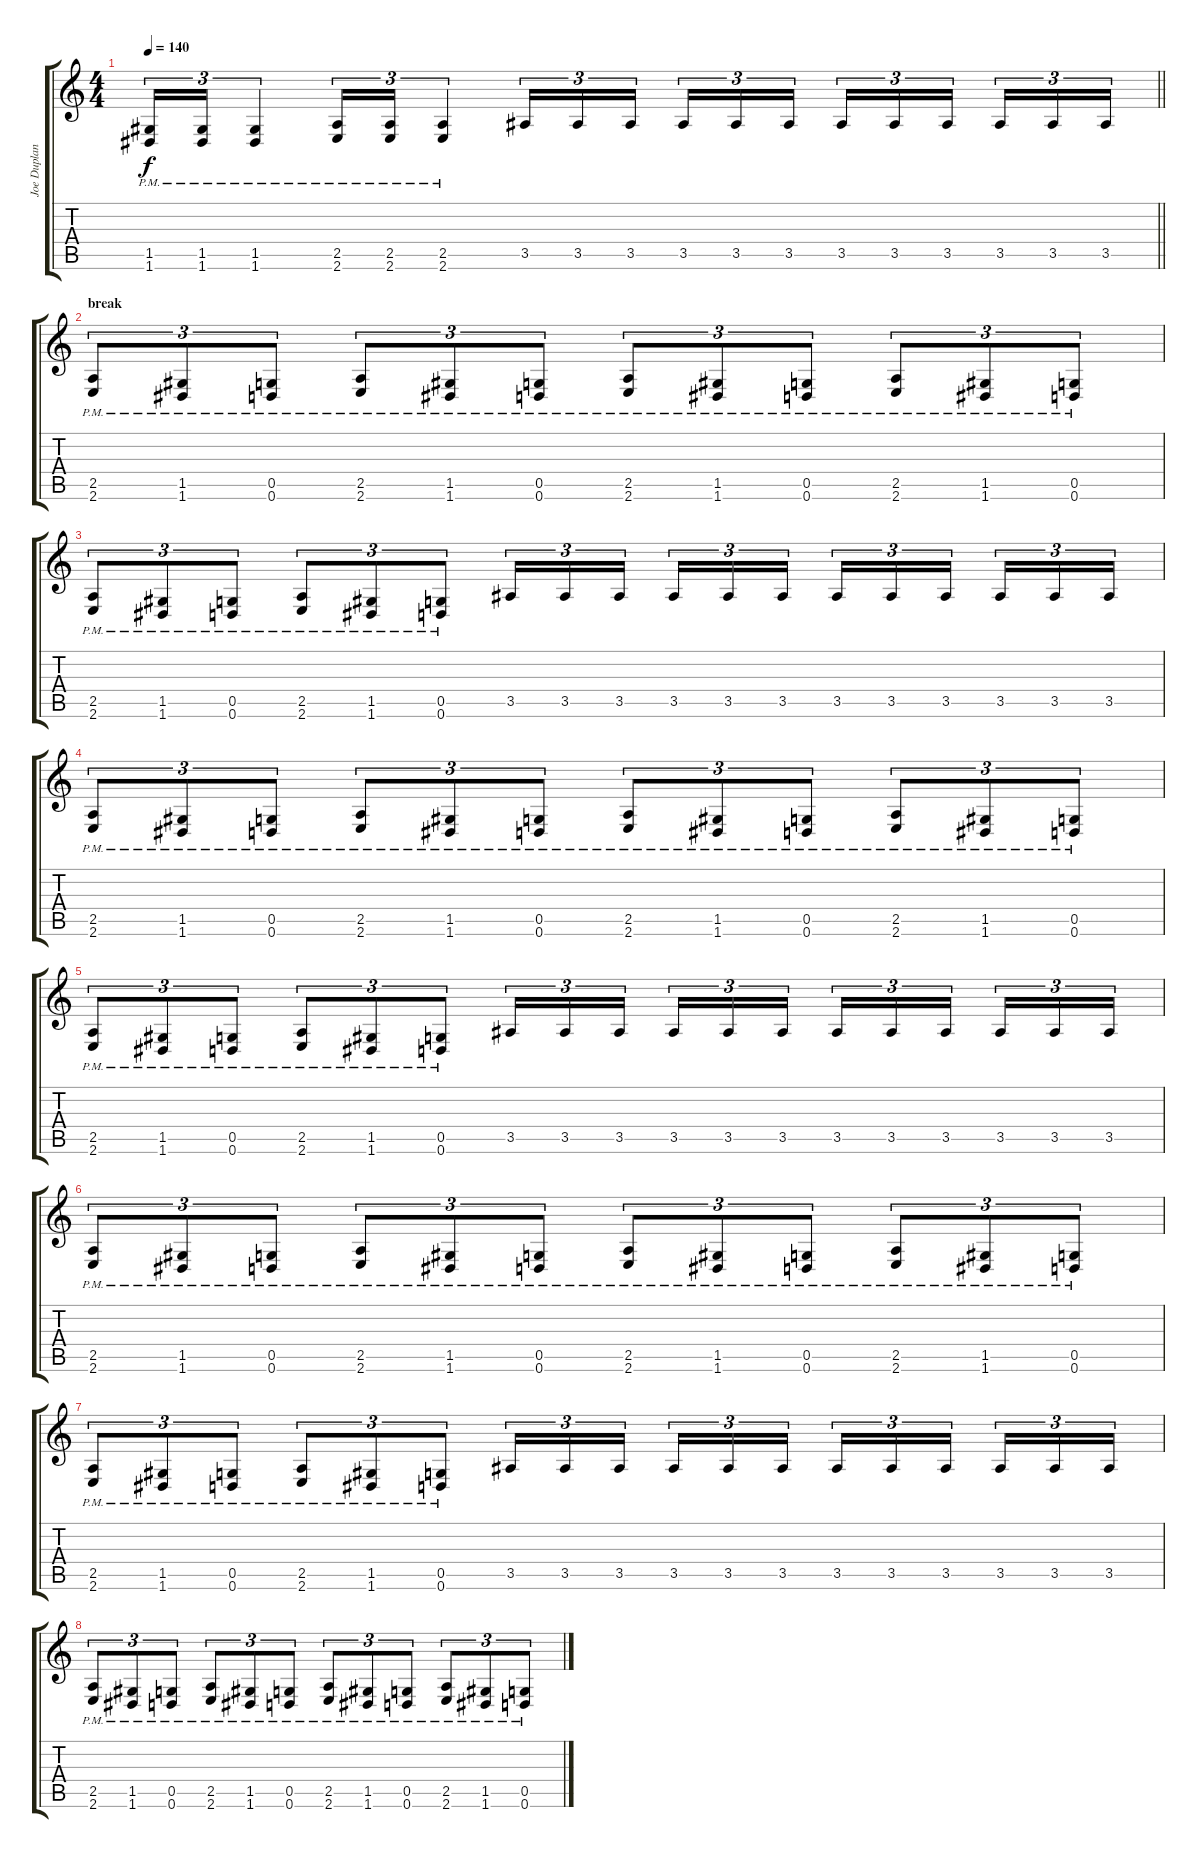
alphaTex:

\track ("Joe Duplantier" "Joe Duplan") {instrument overdrivenguitar}
\staff {score tabs}
\tuning (D4 A3 F3 C3 G2 D2) {hide}
\ts (4 4)
\tempo 140
\clef g2
\barLineRight lightlight
\ks c
(1.5 1.6{pm}).16{tu (3 2) dy f} (1.5 1.6{pm}).16{tu (3 2)} (1.5 1.6{pm}).4{tu (3 2)} (2.5 2.6{pm}).16{tu (3 2)} (2.5 2.6{pm}).16{tu (3 2)} (2.5 2.6{pm}).4{tu (3 2)} 3.5.16{tu (3 2)} 3.5.16{tu (3 2)} 3.5.16{tu (3 2) beam splitsecondary} 3.5.16{tu (3 2)} 3.5.16{tu (3 2)} 3.5.16{tu (3 2)} 3.5.16{tu (3 2)} 3.5.16{tu (3 2)} 3.5.16{tu (3 2) beam splitsecondary} 3.5.16{tu (3 2)} 3.5.16{tu (3 2)} 3.5.16{tu (3 2)} |
\section ("" "break")
(2.5 2.6{pm}).8{tu (3 2)} (1.5 1.6{pm}).8{tu (3 2)} (0.5 0.6{pm}).8{tu (3 2)} (2.5 2.6{pm}).8{tu (3 2)} (1.5 1.6{pm}).8{tu (3 2)} (0.5 0.6{pm}).8{tu (3 2)} (2.5 2.6{pm}).8{tu (3 2)} (1.5 1.6{pm}).8{tu (3 2)} (0.5 0.6{pm}).8{tu (3 2)} (2.5 2.6{pm}).8{tu (3 2)} (1.5 1.6{pm}).8{tu (3 2)} (0.5 0.6{pm}).8{tu (3 2)} |
(2.5 2.6{pm}).8{tu (3 2)} (1.5 1.6{pm}).8{tu (3 2)} (0.5 0.6{pm}).8{tu (3 2)} (2.5 2.6{pm}).8{tu (3 2)} (1.5 1.6{pm}).8{tu (3 2)} (0.5 0.6{pm}).8{tu (3 2)} 3.5.16{tu (3 2)} 3.5.16{tu (3 2)} 3.5.16{tu (3 2) beam splitsecondary} 3.5.16{tu (3 2)} 3.5.16{tu (3 2)} 3.5.16{tu (3 2)} 3.5.16{tu (3 2)} 3.5.16{tu (3 2)} 3.5.16{tu (3 2) beam splitsecondary} 3.5.16{tu (3 2)} 3.5.16{tu (3 2)} 3.5.16{tu (3 2)} |
(2.5 2.6{pm}).8{tu (3 2)} (1.5 1.6{pm}).8{tu (3 2)} (0.5 0.6{pm}).8{tu (3 2)} (2.5 2.6{pm}).8{tu (3 2)} (1.5 1.6{pm}).8{tu (3 2)} (0.5 0.6{pm}).8{tu (3 2)} (2.5 2.6{pm}).8{tu (3 2)} (1.5 1.6{pm}).8{tu (3 2)} (0.5 0.6{pm}).8{tu (3 2)} (2.5 2.6{pm}).8{tu (3 2)} (1.5 1.6{pm}).8{tu (3 2)} (0.5 0.6{pm}).8{tu (3 2)} |
(2.5 2.6{pm}).8{tu (3 2)} (1.5 1.6{pm}).8{tu (3 2)} (0.5 0.6{pm}).8{tu (3 2)} (2.5 2.6{pm}).8{tu (3 2)} (1.5 1.6{pm}).8{tu (3 2)} (0.5 0.6{pm}).8{tu (3 2)} 3.5.16{tu (3 2)} 3.5.16{tu (3 2)} 3.5.16{tu (3 2) beam splitsecondary} 3.5.16{tu (3 2)} 3.5.16{tu (3 2)} 3.5.16{tu (3 2)} 3.5.16{tu (3 2)} 3.5.16{tu (3 2)} 3.5.16{tu (3 2) beam splitsecondary} 3.5.16{tu (3 2)} 3.5.16{tu (3 2)} 3.5.16{tu (3 2)} |
(2.5 2.6{pm}).8{tu (3 2)} (1.5 1.6{pm}).8{tu (3 2)} (0.5 0.6{pm}).8{tu (3 2)} (2.5 2.6{pm}).8{tu (3 2)} (1.5 1.6{pm}).8{tu (3 2)} (0.5 0.6{pm}).8{tu (3 2)} (2.5 2.6{pm}).8{tu (3 2)} (1.5 1.6{pm}).8{tu (3 2)} (0.5 0.6{pm}).8{tu (3 2)} (2.5 2.6{pm}).8{tu (3 2)} (1.5 1.6{pm}).8{tu (3 2)} (0.5 0.6{pm}).8{tu (3 2)} |
(2.5 2.6{pm}).8{tu (3 2)} (1.5 1.6{pm}).8{tu (3 2)} (0.5 0.6{pm}).8{tu (3 2)} (2.5 2.6{pm}).8{tu (3 2)} (1.5 1.6{pm}).8{tu (3 2)} (0.5 0.6{pm}).8{tu (3 2)} 3.5.16{tu (3 2)} 3.5.16{tu (3 2)} 3.5.16{tu (3 2) beam splitsecondary} 3.5.16{tu (3 2)} 3.5.16{tu (3 2)} 3.5.16{tu (3 2)} 3.5.16{tu (3 2)} 3.5.16{tu (3 2)} 3.5.16{tu (3 2) beam splitsecondary} 3.5.16{tu (3 2)} 3.5.16{tu (3 2)} 3.5.16{tu (3 2)} |
(2.5 2.6{pm}).8{tu (3 2)} (1.5 1.6{pm}).8{tu (3 2)} (0.5 0.6{pm}).8{tu (3 2)} (2.5 2.6{pm}).8{tu (3 2)} (1.5 1.6{pm}).8{tu (3 2)} (0.5 0.6{pm}).8{tu (3 2)} (2.5 2.6{pm}).8{tu (3 2)} (1.5 1.6{pm}).8{tu (3 2)} (0.5 0.6{pm}).8{tu (3 2)} (2.5 2.6{pm}).8{tu (3 2)} (1.5 1.6{pm}).8{tu (3 2)} (0.5 0.6{pm}).8{tu (3 2)}
